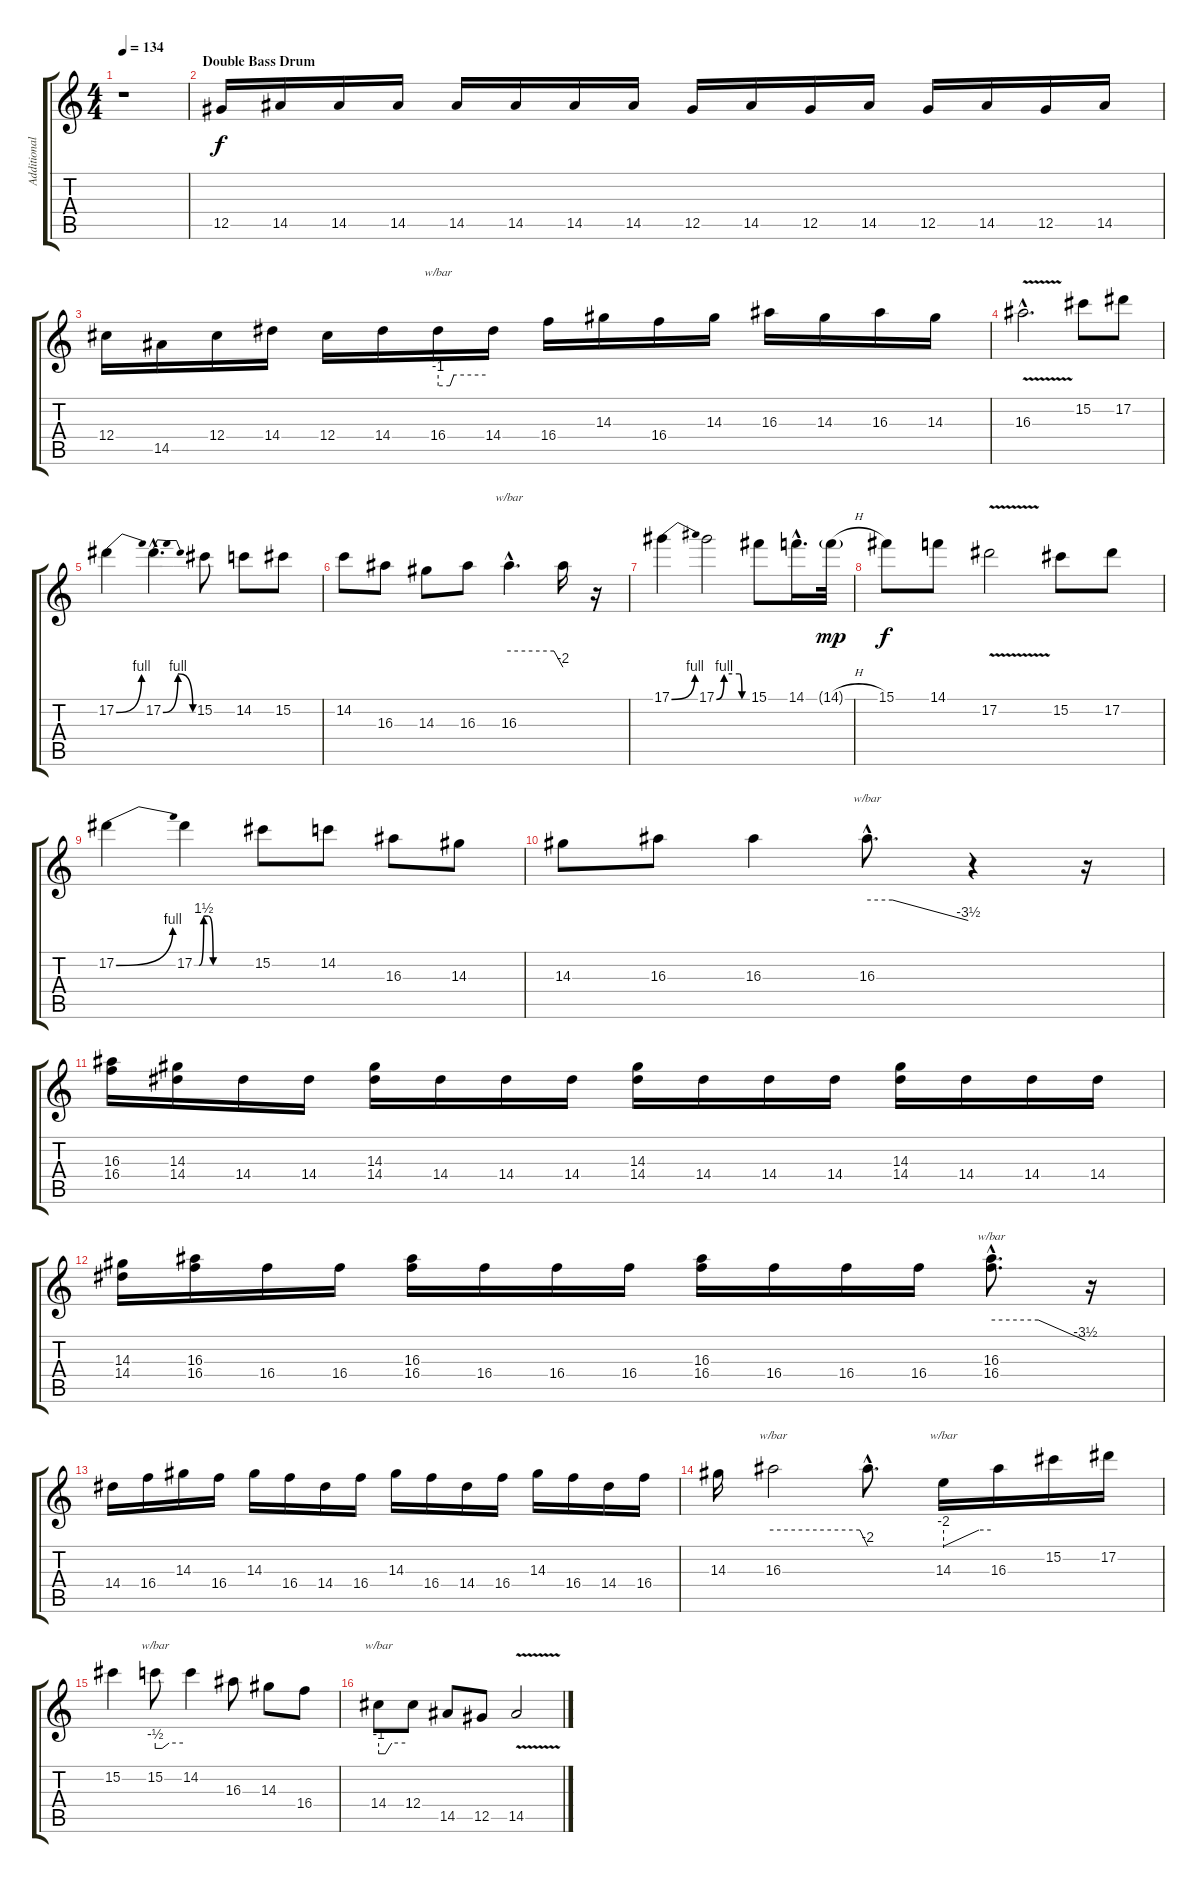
\track ("Additional" "Additional") {instrument distortionguitar}
\staff {score tabs}
\tuning (Eb4 Bb3 Gb3 Db3 Ab2 Eb2) {hide}
\ts (4 4)
\tempo 134
\clef g2
\ks c
r.1{dy f} |
\section ("" "Double Bass Drum")
12.5.16{volume 12 instrument distortionguitar} 14.5.16 14.5.16 14.5.16 14.5.16 14.5.16 14.5.16 14.5.16 12.5.16 14.5.16 12.5.16 14.5.16 12.5.16 14.5.16 12.5.16 14.5.16 |
12.4.16 14.5.16 12.4.16 14.4.16 12.4.16 14.4.16 16.4.16{tbe (custom default 0 -4 15 -4 20 0 60 0)} 14.4.16 16.4.16 14.3.16 16.4.16 14.3.16 16.3.16 14.3.16 16.3.16 14.3.16 |
16.3{v hac}.2{d} 15.2.8 17.2.8 |
17.2{be (bend 0 0 60 4)}.4 17.2{be (bendrelease 0 0 15 4 45 4 60 0) hac}.4{d} 15.2.8 14.2.8 15.2.8 |
14.2.8 16.3.8 14.3.8 16.3.8 16.3{hac}.4{d tbe (custom default 0 0 50 0 60 -8)} 16.3{t}.16 r.16 |
17.1{be (bend 0 0 60 4)}.4 17.1{be (custom 0 0 15 4 45 4 50 0 60 0)}.2 15.1.8 14.1{hac}.16{d} 14.1{h g}.32{dy mp} |
15.1.8{dy f} 14.1.8 17.2{v}.2 15.2.8 17.2.8 |
17.2{be (bend 0 0 60 4)}.4 17.2{be (custom 0 0 5 0 10 6 15 6 20 0 60 0)}.4 15.2.8 14.2.8 16.3.8 14.3.8 |
14.3.8 16.3.8 16.3.4 16.3{hac}.8{d tbe (custom default 0 0 15 0 60 -14)} r.4 r.16 |
(16.3 16.4).16 (14.3 14.4).16 14.4.16 14.4.16 (14.3 14.4).16 14.4.16 14.4.16 14.4.16 (14.3 14.4).16 14.4.16 14.4.16 14.4.16 (14.3 14.4).16 14.4.16 14.4.16 14.4.16 |
(14.3 14.4).16 (16.3 16.4).16 16.4.16 16.4.16 (16.3 16.4).16 16.4.16 16.4.16 16.4.16 (16.3 16.4).16 16.4.16 16.4.16 16.4.16 (16.3{hac} 16.4{hac}).8{d tbe (custom default 0 0 30 0 60 -14)} r.16 |
14.4.16 16.4.16 14.3.16 16.4.16 14.3.16 16.4.16 14.4.16 16.4.16 14.3.16 16.4.16 14.4.16 16.4.16 14.3.16 16.4.16 14.4.16 16.4.16 |
14.3.16 16.3.2{tbe (custom default 0 0 55 0 60 -8)} 16.3{hac t}.8{d} 14.3.16{tbe (custom default 0 -8 45 0 60 0)} 16.3.16 15.2.16 17.2.16 |
15.2.4 15.2.8{tbe (custom default 0 -2 15 -2 30 0 60 0)} 14.2.4 16.3.8 14.3.8 16.4.8 |
14.4.8{tbe (custom default 0 -4 15 -4 30 0 60 0)} 12.4.8 14.5.8 12.5.8 14.5{v}.2
